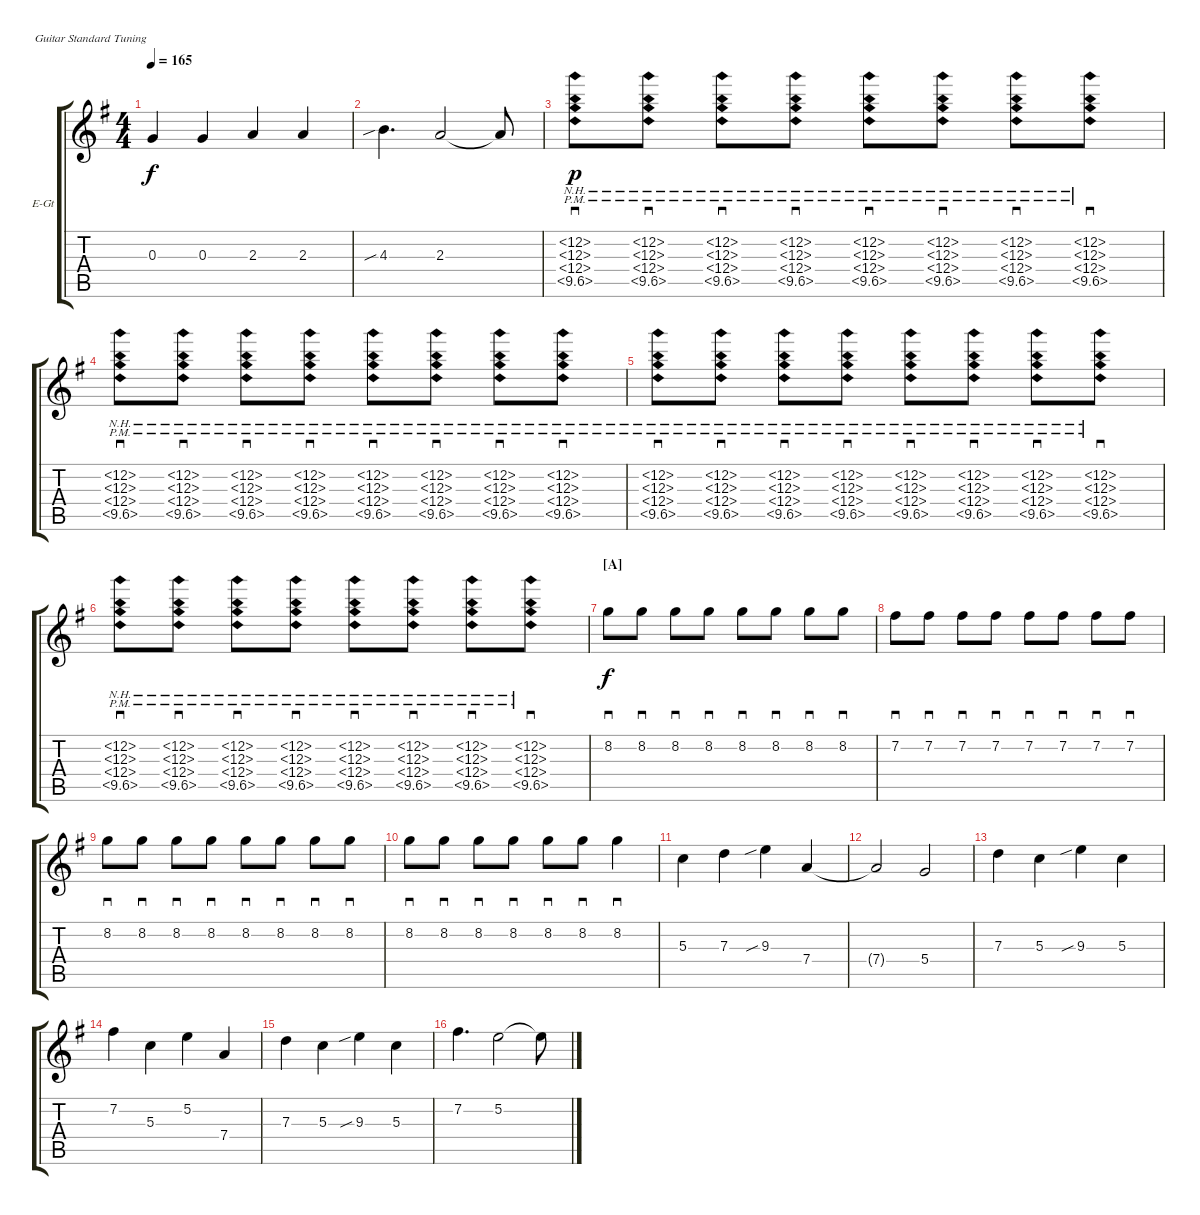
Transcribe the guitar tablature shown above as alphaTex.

\defaultSystemsLayout 4
\bracketExtendMode groupsimilarinstruments
\firstSystemTrackNameOrientation horizontal
\otherSystemsTrackNameOrientation horizontal
\track ("Albert Hammond Jr." "E-Gt") {instrument overdrivenguitar}
\staff {score tabs}
\tuning (E4 B3 G3 D3 A2 E2)
\ts (4 4)
\tempo 165
\clef g2
\ks g
0.3.4{dy f} 0.3.4 2.3.4 2.3.4 |
4.3{sib}.4{d} 2.3.2 2.3{t}.8 |
(12.2{nh pm} 12.3{nh} 12.4{nh} 10.5{nh}).8{sd dy p} (12.2{nh pm} 12.3{nh} 12.4{nh} 10.5{nh}).8{sd} (12.2{nh pm} 12.3{nh} 12.4{nh} 10.5{nh}).8{sd} (12.2{nh pm} 12.3{nh} 12.4{nh} 10.5{nh}).8{sd} (12.2{nh pm} 12.3{nh} 12.4{nh} 10.5{nh}).8{sd} (12.2{nh pm} 12.3{nh} 12.4{nh} 10.5{nh}).8{sd} (12.2{nh pm} 12.3{nh} 12.4{nh} 10.5{nh}).8{sd} (12.2{nh pm} 12.3{nh} 12.4{nh} 10.5{nh}).8{sd} |
(12.2{nh pm} 12.3{nh} 12.4{nh} 10.5{nh}).8{sd} (12.2{nh pm} 12.3{nh} 12.4{nh} 10.5{nh}).8{sd} (12.2{nh pm} 12.3{nh} 12.4{nh} 10.5{nh}).8{sd} (12.2{nh pm} 12.3{nh} 12.4{nh} 10.5{nh}).8{sd} (12.2{nh pm} 12.3{nh} 12.4{nh} 10.5{nh}).8{sd} (12.2{nh pm} 12.3{nh} 12.4{nh} 10.5{nh}).8{sd} (12.2{nh pm} 12.3{nh} 12.4{nh} 10.5{nh}).8{sd} (12.2{nh pm} 12.3{nh} 12.4{nh} 10.5{nh}).8{sd} |
(12.2{nh pm} 12.3{nh} 12.4{nh} 10.5{nh}).8{sd} (12.2{nh pm} 12.3{nh} 12.4{nh} 10.5{nh}).8{sd} (12.2{nh pm} 12.3{nh} 12.4{nh} 10.5{nh}).8{sd} (12.2{nh pm} 12.3{nh} 12.4{nh} 10.5{nh}).8{sd} (12.2{nh pm} 12.3{nh} 12.4{nh} 10.5{nh}).8{sd} (12.2{nh pm} 12.3{nh} 12.4{nh} 10.5{nh}).8{sd} (12.2{nh pm} 12.3{nh} 12.4{nh} 10.5{nh}).8{sd} (12.2{nh pm} 12.3{nh} 12.4{nh} 10.5{nh}).8{sd} |
(12.2{nh pm} 12.3{nh} 12.4{nh} 10.5{nh}).8{sd} (12.2{nh pm} 12.3{nh} 12.4{nh} 10.5{nh}).8{sd} (12.2{nh pm} 12.3{nh} 12.4{nh} 10.5{nh}).8{sd} (12.2{nh pm} 12.3{nh} 12.4{nh} 10.5{nh}).8{sd} (12.2{nh pm} 12.3{nh} 12.4{nh} 10.5{nh}).8{sd} (12.2{nh pm} 12.3{nh} 12.4{nh} 10.5{nh}).8{sd} (12.2{nh pm} 12.3{nh} 12.4{nh} 10.5{nh}).8{sd} (12.2{nh pm} 12.3{nh} 12.4{nh} 10.5{nh}).8{sd} |
\section ("A" "")
8.2.8{sd dy f} 8.2.8{sd} 8.2.8{sd} 8.2.8{sd} 8.2.8{sd} 8.2.8{sd} 8.2.8{sd} 8.2.8{sd} |
7.2.8{sd} 7.2.8{sd} 7.2.8{sd} 7.2.8{sd} 7.2.8{sd} 7.2.8{sd} 7.2.8{sd} 7.2.8{sd} |
8.2.8{sd} 8.2.8{sd} 8.2.8{sd} 8.2.8{sd} 8.2.8{sd} 8.2.8{sd} 8.2.8{sd} 8.2.8{sd} |
8.2.8{sd} 8.2.8{sd} 8.2.8{sd} 8.2.8{sd} 8.2.8{sd} 8.2.8{sd} 8.2.4{sd} |
5.3.4 7.3.4 9.3{sib}.4 7.4.4 |
7.4{t}.2 5.4.2 |
7.3.4 5.3.4 9.3{sib}.4 5.3.4 |
7.2.4 5.3.4 5.2.4 7.4.4 |
7.3.4 5.3.4 9.3{sib}.4 5.3.4 |
7.2.4{d} 5.2.2 5.2{t}.8
